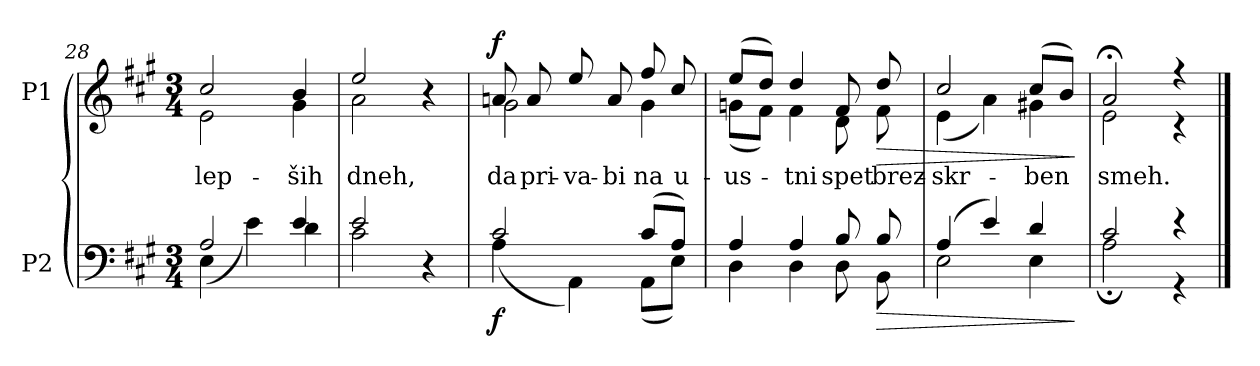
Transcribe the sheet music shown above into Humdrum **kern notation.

**kern	**dynam	**kern	**text	**dynam
*part2	*part2	*part1	*part1	*part1
*staff2	*staff2	*staff1	*staff1	*staff1
*I"P2	*	*I"P1	*	*
*clefF4	*	*clefG2	*	*
*k[f#c#g#]	*	*k[f#c#g#]	*	*
*A:	*	*A:	*	*
*M3/4	*	*M3/4	*	*
=28	=28	=28	=28	=28
*^	*	*	*	*
!	!	!	!	!LO:LY:a:color=#000000	!
*	*	*	*^	*	*
!	!	!	!	!	!LO:LY:b:color=#000000	!
2Ai/	(4Ei\	.	2cc#i/	2ei\	lep-	.
.	4ei\)	.	.	.	.	.
!	!	!	!	!	!LO:LY:a:color=#000000	!
!	!	!	!	!	!LO:LY:b:color=#000000	!
4ei/	4di\	.	4bi/	4g#i\	-ših	.
=29	=29	=29	=29	=29	=29	=29
!	!	!	!	!	!LO:LY:a:color=#000000	!
!	!	!	!	!	!LO:LY:b:color=#000000	!
2ei/	2c#i\	.	2eei/	2ai\	dneh,	.
4r	4ryy	.	4r	4ryy	.	.
!!LO:LB:g=z	!!
=30	=30	=30	=30	=30	=30	=30
!	!	!	!	!	!LO:LY:a:color=#000000	!
!	!	!	!	!	!LO:LY:b:color=#000000	!
2c#i/	(4Ai\	f	8ani/	2g#i\	da	f
!	!	!	!	!	!LO:LY:a:color=#000000	!
.	.	.	8ai/	.	pri-	.
!	!	!	!	!	!LO:LY:a:color=#000000	!
.	4AAi\)	.	8eei/	.	-va-	.
!	!	!	!	!	!LO:LY:a:color=#000000	!
.	.	.	8ai/	.	-bi	.
!	!	!	!	!	!LO:LY:a:color=#000000	!
!	!	!	!	!	!LO:LY:b:color=#000000	!
(8c#i/L	(8AAi\L	.	8ff#i/	4g#i\	na	.
!	!	!	!	!	!LO:LY:a:color=#000000	!
8Ai/J)	8Ei\J)	.	8cc#i/	.	u-	.
=31	=31	=31	=31	=31	=31	=31
!	!	!	!	!	!LO:LY:a:color=#000000	!
!	!	!	!	!	!LO:LY:b:color=#000000	!
4Ai/	4Di\	.	(8eei/L	(8gni\L	us-	.
.	.	.	8ddi/J)	8f#i\J)	.	.
!	!	!	!	!	!LO:LY:b:color=#000000	!
4Ai/	4Di\	.	4ddi/	4f#i\	-tni	.
!	!	!	!	!	!LO:LY:b:color=#000000	!
8Bi/	8Di\	.	8f#i/	8di\	spet	.
!	!	!LO:HP:b	!	!	!	!
!	!	!	!	!	!LO:LY:b:color=#000000	!LO:HP:b
8Bi/	8BBi\	>	8ddi/	8f#i\	brez-	>
=32	=32	=32	=32	=32	=32	=32
!	!	!	!	!	!LO:LY:b:color=#000000	!
(4Ai/	2Ei\	.	2cc#i/	(4ei\	-skr-	.
4ei/)	.	.	.	4ai\)	.	.
!	!	!	!	!	!LO:LY:b:color=#000000	!
4di/	4Ei\	.	(8cc#i/L	4g#Xi\	-ben	.
.	.	.	8bi/J)	.	.	.
*v	*v	*	*	*	*	*
*	*	*v	*v	*	*
.	]	.	.	]
=33	=33	=33	=33	=33
*^	*	*^	*	*
!	!	!	!	!	!LO:LY:b:color=#000000	!
2c#i/	2A;i\	.	2a;i/	2ei\	smeh.	.
4r	4r	.	4r	4r	.	.
*v	*v	*	*	*	*	*
*	*	*v	*v	*	*
==	==	==	==	==
*-	*-	*-	*-	*-
